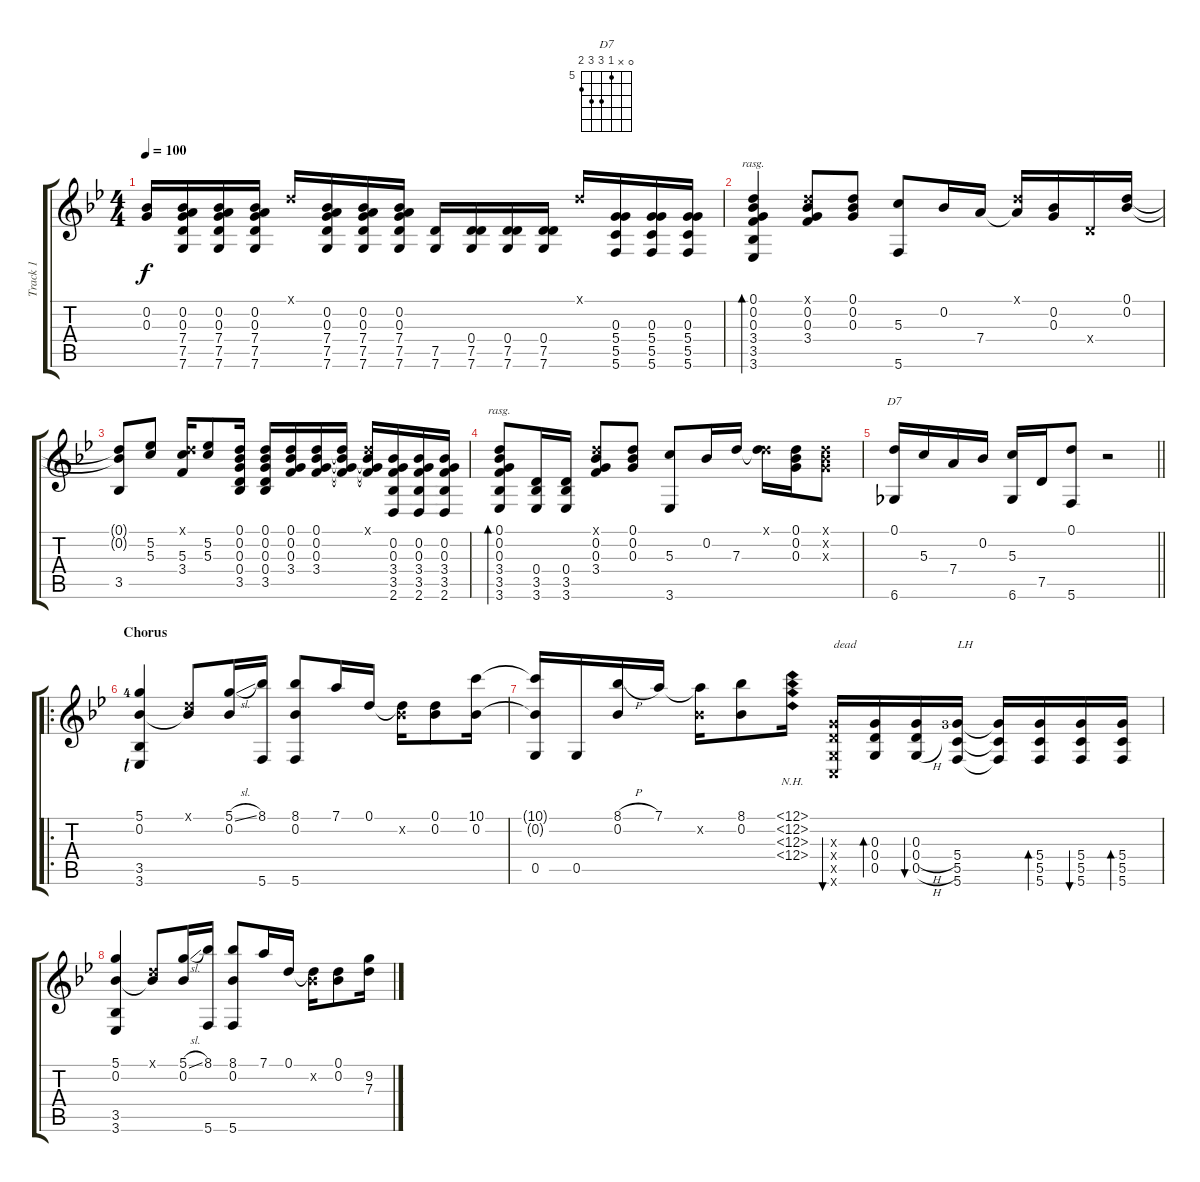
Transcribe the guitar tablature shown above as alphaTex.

\track ("Track 1" "Track 1") {instrument acousticguitarsteel}
\staff {score tabs}
\tuning (D4 Bb3 G3 D3 G2 C2) {hide}
\chord ("D7" 0 x 5 7 7 6) {firstfret 5}
\ts (4 4)
\tempo 100
\clef g2
\ks bb
(0.2{t} 0.3{t}).16{dy f} (0.2 0.3 7.4 7.5 7.6).16 (0.2 0.3 7.4 7.5 7.6).16 (0.2 0.3 7.4 7.5 7.6).16 0.1{x}.16 (0.2 0.3 7.4 7.5 7.6).16 (0.2 0.3 7.4 7.5 7.6).16 (0.2 0.3 7.4 7.5 7.6).16 (7.5 7.6).16 (0.4 7.5 7.6).16 (0.4 7.5 7.6).16 (0.4 7.5 7.6).16 0.1{x}.16 (0.3 5.4 5.5 5.6).16 (0.3 5.4 5.5 5.6).16 (0.3 5.4 5.5 5.6).16 |
(0.1 0.2 0.3 3.4 3.5 3.6).4{bd 60 rasg ii} (0.1{x} 0.2 0.3 3.4).8 (0.1 0.2 0.3).8 (5.3 5.6).8 0.2.16 7.4.16 (0.1{x} 7.4{t}).16 (0.2 0.3).16 0.4{x}.16 (0.1 0.2).16 |
(0.1{t} 0.2{t} 3.5).8 (5.2 5.3).8 (0.1{x} 5.3 3.4).16 (5.2 5.3).8 (0.1 0.2 0.3 0.4 3.5).16 (0.1 0.2 0.3 0.4 3.5).16 (0.1 0.2 0.3 3.4).16 (0.1 0.2 0.3 3.4).16 (0.1{t} 0.2{t} 0.3{t} 3.4{t}).16 (0.1{x} 0.2{t} 0.3{t} 3.4{t}).16 (0.2 0.3 3.4 3.5 2.6).16 (0.2 0.3 3.4 3.5 2.6).16 (0.2 0.3 3.4 3.5 2.6).16 |
(0.1 0.2 0.3 3.4 3.5 3.6).8{bd 60 rasg ii} (0.4 3.5 3.6).16 (0.4 3.5 3.6).16 (0.1{x} 0.2 0.3 3.4).8 (0.1 0.2 0.3).8 (5.3 3.6).8 0.2.16 7.3.16 (0.1{x} 7.3{t}).16 (0.1 0.2 0.3).16 (0.1{x} 0.2{x} 0.3{x}).8 |
\barLineRight lightlight
(0.1 6.6).16{ch "D7"} 5.3.16 7.4.16 0.2.16 (5.3 6.6).16 7.5.16 (0.1 5.6).8 r.2 |
\ro
\section ("" "Chorus")
(5.1{lf 5} 0.2 3.5 3.6{lf 1}).4 (0.1{x} 0.2{t}).8 (5.1{sl} 0.2).16 (8.1 5.6).16 (8.1 0.2 5.6).8 7.1.16 0.1.16 (0.1{t} 0.2{x}).16 (0.1 0.2).8 (10.1 0.2).16 |
(10.1{t} 0.2{t} 0.5).16 0.5.16 (8.1{h} 0.2).16 7.1.16 (7.1{t} 0.2{x}).16 (8.1 0.2).8 (12.1{nh} 12.2{nh} 12.3{nh} 12.4{nh}).16 (0.3{x} 0.4{x} 0.5{x} 0.6{x}).16{bu 60 txt "dead"} (0.3 0.4 0.5).16{bd 60} (0.3 0.4{h} 0.5{h}).16{bu 60} (5.4{lf 4} 5.5 5.6).16{txt "LH"} (5.4{t} 5.5{t} 5.6{t}).16 (5.4 5.5 5.6).16{bd 60} (5.4 5.5 5.6).16{bu 60} (5.4 5.5 5.6).16{bd 60} |
(5.1 0.2 3.5 3.6).4 (0.1{x} 0.2{t}).8 (5.1{sl} 0.2).16 (8.1 5.6).16 (8.1 0.2 5.6).8 7.1.16 0.1.16 (0.1{t} 0.2{x}).16 (0.1 0.2).8 (9.2 7.3).16
